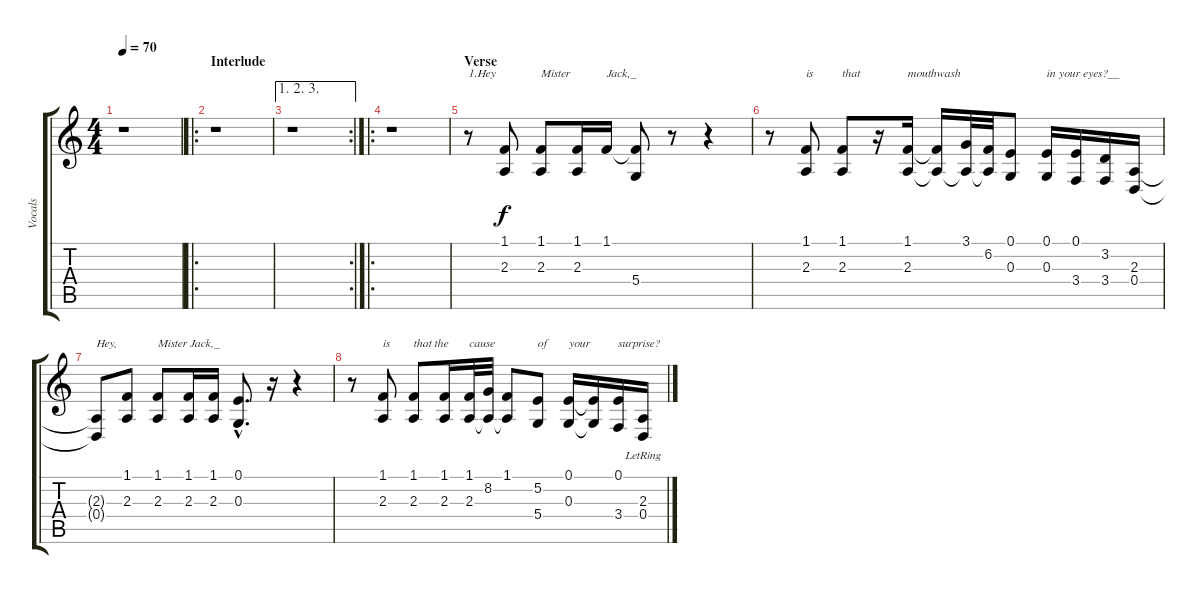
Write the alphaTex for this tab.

\track ("Vocals" "Vocals") {instrument lead1square}
\staff {score tabs}
\tuning (E4 B3 G3 D3 A2 E2) {hide}
\ts (4 4)
\tempo 70
\clef g2
\ks c
r.1{dy f} |
\ro
\section ("" "Interlude")
r.1 |
\ae (1 2 3)
\rc 2
r.1 |
\ro
r.1 |
\section ("" "Verse")
r.8{txt "1.Hey"} (1.1 2.3).8 (1.1 2.3).8{txt "Mister"} (1.1 2.3).16 1.1.16{txt "Jack,_"} (1.1{t} 5.4).8 r.8 r.4 |
r.8 (1.1 2.3).8{txt "is"} (1.1 2.3).8{txt "that"} r.16 (1.1 2.3).16{txt "mouthwash"} (1.1{t} 2.3{t}).16 (3.1 2.3{t}).32 (6.2 2.3{t}).32 (0.1 0.3).8 (0.1 0.3).16{txt "in your eyes?__"} (0.1 3.4).16 (3.2 3.4).16 (2.3 0.4).16 |
(2.3{t} 0.4{t}).8{txt "Hey,"} (1.1 2.3).8 (1.1 2.3).8{txt "Mister Jack,_"} (1.1 2.3).16 (1.1 2.3).16 (0.1{hac} 0.3{hac}).8{d} r.16 r.4 |
r.8 (1.1 2.3).8{txt "is"} (1.1 2.3).8{txt "that the"} (1.1 2.3).16 (1.1 2.3).32{txt "cause"} (8.2 2.3{t}).32 (1.1 2.3{t}).8 (5.2 5.4).8{txt "of"} (0.1 0.3).16{txt "your"} (0.1{t} 0.3{t}).16 (0.1 3.4).16{txt "surprise?"} (2.3{lr} 0.4{lr}).16
